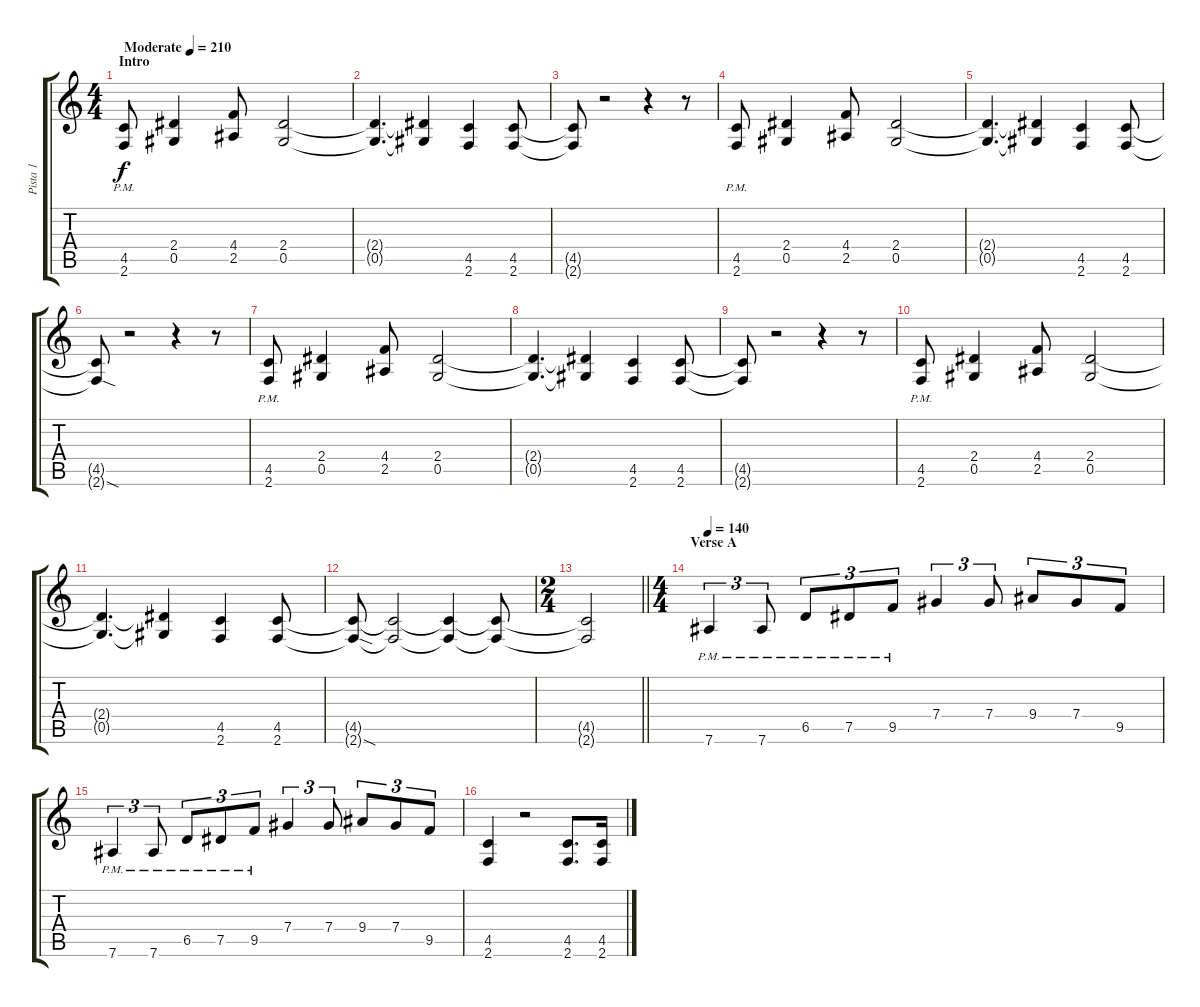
\track ("Pista 1" "Pista 1") {instrument distortionguitar}
\staff {score tabs}
\tuning (Eb4 Bb3 Gb3 Db3 Ab2 Eb2) {hide}
\ts (4 4)
\section ("" "Intro")
\tempo (210 "Moderate")
\clef g2
\ks c
(4.5{pm} 2.6{pm}).8{dy f instrument distortionguitar} (2.4 0.5).4 (4.4 2.5).8 (2.4 0.5).2 |
(2.4{t} 0.5{t}).4{d} (2.4{t} 0.5{t}).4 (4.5 2.6).4 (4.5 2.6).8 |
(4.5{t} 2.6{t}).8 r.2 r.4 r.8 |
(4.5{pm} 2.6{pm}).8 (2.4 0.5).4 (4.4 2.5).8 (2.4 0.5).2 |
(2.4{t} 0.5{t}).4{d} (2.4{t} 0.5{t}).4 (4.5 2.6).4 (4.5 2.6).8 |
(4.5{t} 2.6{sod t}).8 r.2 r.4 r.8 |
(4.5{pm} 2.6{pm}).8 (2.4 0.5).4 (4.4 2.5).8 (2.4 0.5).2 |
(2.4{t} 0.5{t}).4{d} (2.4{t} 0.5{t}).4 (4.5 2.6).4 (4.5 2.6).8 |
(4.5{t} 2.6{t}).8 r.2 r.4 r.8 |
(4.5{pm} 2.6{pm}).8 (2.4 0.5).4 (4.4 2.5).8 (2.4 0.5).2 |
(2.4{t} 0.5{t}).4{d} (2.4{t} 0.5{t}).4 (4.5 2.6).4 (4.5 2.6).8 |
(4.5{t} 2.6{sod t}).8 (4.5{t} 2.6{t}).2 (4.5{t} 2.6{t}).4 (4.5{t} 2.6{t}).8 |
\ts (2 4)
\barLineRight lightlight
(4.5{t} 2.6{t}).2 |
\ts (4 4)
\section ("" "Verse A")
\tempo 140
7.6{pm}.4{tu (3 2)} 7.6{pm}.8{tu (3 2)} 6.5{pm}.8{tu (3 2)} 7.5{pm}.8{tu (3 2)} 9.5{pm}.8{tu (3 2)} 7.4.4{tu (3 2)} 7.4.8{tu (3 2)} 9.4.8{tu (3 2)} 7.4.8{tu (3 2)} 9.5.8{tu (3 2)} |
7.6{pm}.4{tu (3 2)} 7.6{pm}.8{tu (3 2)} 6.5{pm}.8{tu (3 2)} 7.5{pm}.8{tu (3 2)} 9.5{pm}.8{tu (3 2)} 7.4.4{tu (3 2)} 7.4.8{tu (3 2)} 9.4.8{tu (3 2)} 7.4.8{tu (3 2)} 9.5.8{tu (3 2)} |
(4.5 2.6).4 r.2 (4.5 2.6).8{d} (4.5 2.6).16
